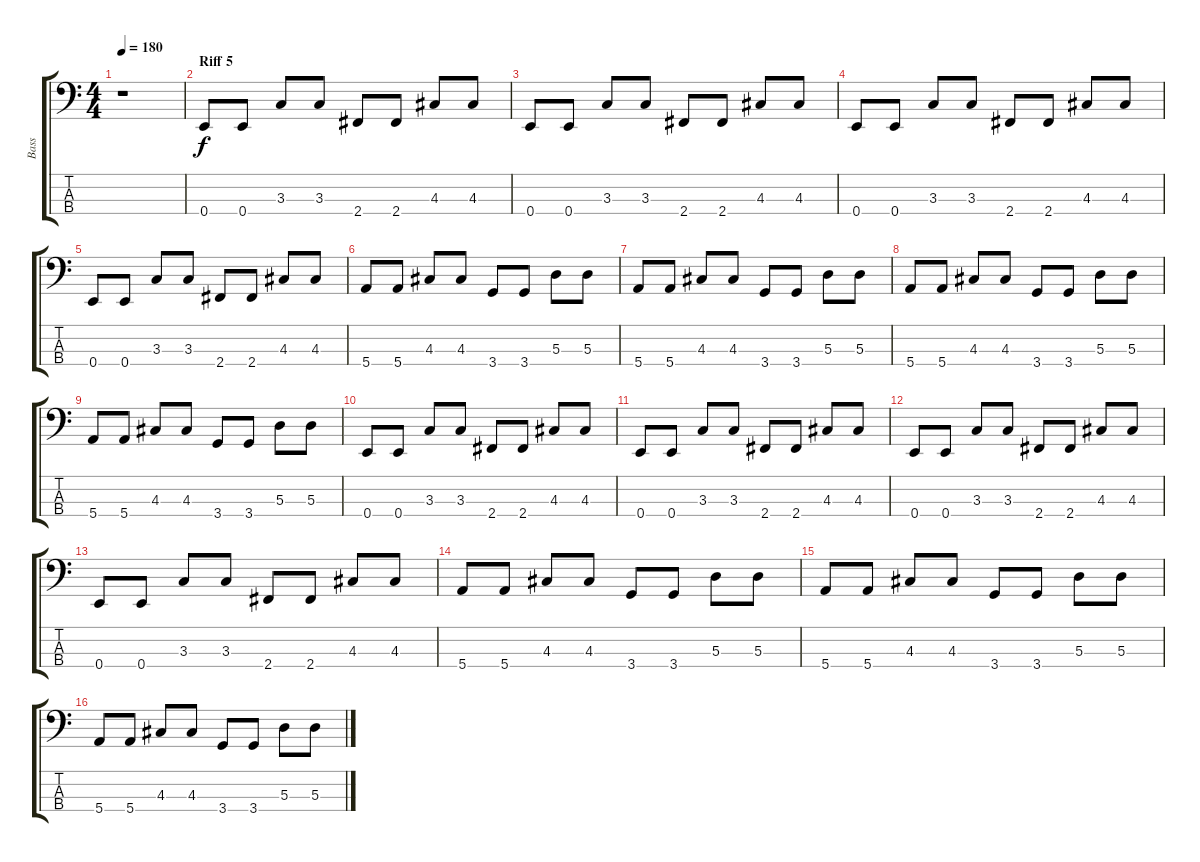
\track ("Bass" "Bass") {instrument electricbassfinger}
\staff {score tabs}
\tuning (G2 D2 A1 E1) {hide}
\ts (4 4)
\tempo 180
\clef f4
\ks c
r.1{dy f} |
\section ("" "Riff 5")
0.4.8 0.4.8 3.3.8 3.3.8 2.4.8 2.4.8 4.3.8 4.3.8 |
0.4.8 0.4.8 3.3.8 3.3.8 2.4.8 2.4.8 4.3.8 4.3.8 |
0.4.8 0.4.8 3.3.8 3.3.8 2.4.8 2.4.8 4.3.8 4.3.8 |
0.4.8 0.4.8 3.3.8 3.3.8 2.4.8 2.4.8 4.3.8 4.3.8 |
5.4.8 5.4.8 4.3.8 4.3.8 3.4.8 3.4.8 5.3.8 5.3.8 |
5.4.8 5.4.8 4.3.8 4.3.8 3.4.8 3.4.8 5.3.8 5.3.8 |
5.4.8 5.4.8 4.3.8 4.3.8 3.4.8 3.4.8 5.3.8 5.3.8 |
5.4.8 5.4.8 4.3.8 4.3.8 3.4.8 3.4.8 5.3.8 5.3.8 |
0.4.8 0.4.8 3.3.8 3.3.8 2.4.8 2.4.8 4.3.8 4.3.8 |
0.4.8 0.4.8 3.3.8 3.3.8 2.4.8 2.4.8 4.3.8 4.3.8 |
0.4.8 0.4.8 3.3.8 3.3.8 2.4.8 2.4.8 4.3.8 4.3.8 |
0.4.8 0.4.8 3.3.8 3.3.8 2.4.8 2.4.8 4.3.8 4.3.8 |
5.4.8 5.4.8 4.3.8 4.3.8 3.4.8 3.4.8 5.3.8 5.3.8 |
5.4.8 5.4.8 4.3.8 4.3.8 3.4.8 3.4.8 5.3.8 5.3.8 |
5.4.8 5.4.8 4.3.8 4.3.8 3.4.8 3.4.8 5.3.8 5.3.8
